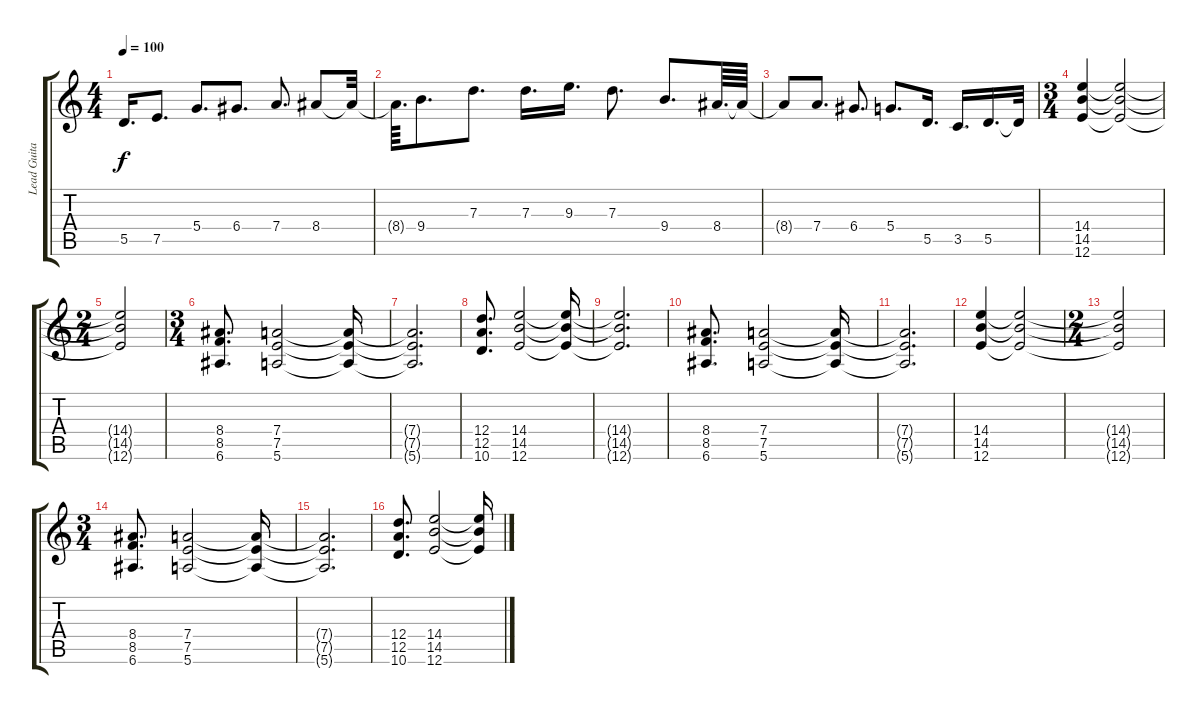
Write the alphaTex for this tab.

\track ("Lead Guitar" "Lead Guita") {instrument overdrivenguitar}
\staff {score tabs}
\tuning (E4 B3 G3 D3 A2 E2) {hide}
\ts (4 4)
\tempo 100
\clef g2
\ks c
5.5.16{d dy f} 7.5.8{d} 5.4.8{d} 6.4.8{d} 7.4.8{d} 8.4.8 8.4{t}.32 |
8.4{t}.64{d} 9.4.8{d} 7.3.8{d} 7.3.16{d} 9.3.16{d} 7.3.8{d} 9.4.8{d} 8.4.64{d} 8.4{t}.64 |
8.4{t}.8 7.4.8{d} 6.4.8{d} 5.4.8{d} 5.5.16{d} 3.5.16{d} 5.5.16{d} 5.5{t}.32 |
\ts (3 4)
(14.4 14.5 12.6).4 (14.4{t} 14.5{t} 12.6{t}).2 |
\ts (2 4)
(14.4{t} 14.5{t} 12.6{t}).2 |
\ts (3 4)
(8.4 8.5 6.6).8{d} (7.4 7.5 5.6).2 (7.4{t} 7.5{t} 5.6{t}).16 |
(7.4{t} 7.5{t} 5.6{t}).2{d} |
(12.4 12.5 10.6).8{d} (14.4 14.5 12.6).2 (14.4{t} 14.5{t} 12.6{t}).16 |
(14.4{t} 14.5{t} 12.6{t}).2{d} |
(8.4 8.5 6.6).8{d} (7.4 7.5 5.6).2 (7.4{t} 7.5{t} 5.6{t}).16 |
(7.4{t} 7.5{t} 5.6{t}).2{d} |
(14.4 14.5 12.6).4 (14.4{t} 14.5{t} 12.6{t}).2 |
\ts (2 4)
(14.4{t} 14.5{t} 12.6{t}).2 |
\ts (3 4)
(8.4 8.5 6.6).8{d} (7.4 7.5 5.6).2 (7.4{t} 7.5{t} 5.6{t}).16 |
(7.4{t} 7.5{t} 5.6{t}).2{d} |
(12.4 12.5 10.6).8{d} (14.4 14.5 12.6).2 (14.4{t} 14.5{t} 12.6{t}).16
